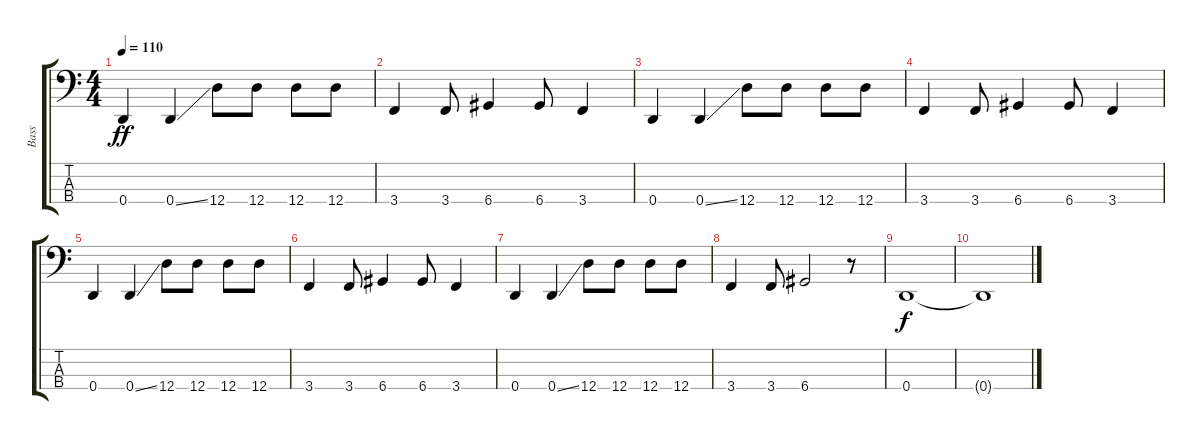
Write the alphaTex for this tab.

\track ("Bass" "Bass") {instrument electricbassfinger}
\staff {score tabs}
\tuning (G2 D2 A1 D1) {hide}
\ts (4 4)
\tempo 110
\clef f4
\ks c
0.4.4{dy ff} 0.4{ss}.4 12.4.8 12.4.8 12.4.8 12.4.8 |
3.4.4 3.4.8 6.4.4 6.4.8 3.4.4 |
0.4.4 0.4{ss}.4 12.4.8 12.4.8 12.4.8 12.4.8 |
3.4.4 3.4.8 6.4.4 6.4.8 3.4.4 |
0.4.4 0.4{ss}.4 12.4.8 12.4.8 12.4.8 12.4.8 |
3.4.4 3.4.8 6.4.4 6.4.8 3.4.4 |
0.4.4 0.4{ss}.4 12.4.8 12.4.8 12.4.8 12.4.8 |
3.4.4 3.4.8 6.4.2 r.8 |
0.4.1{dy f} |
0.4{t}.1
